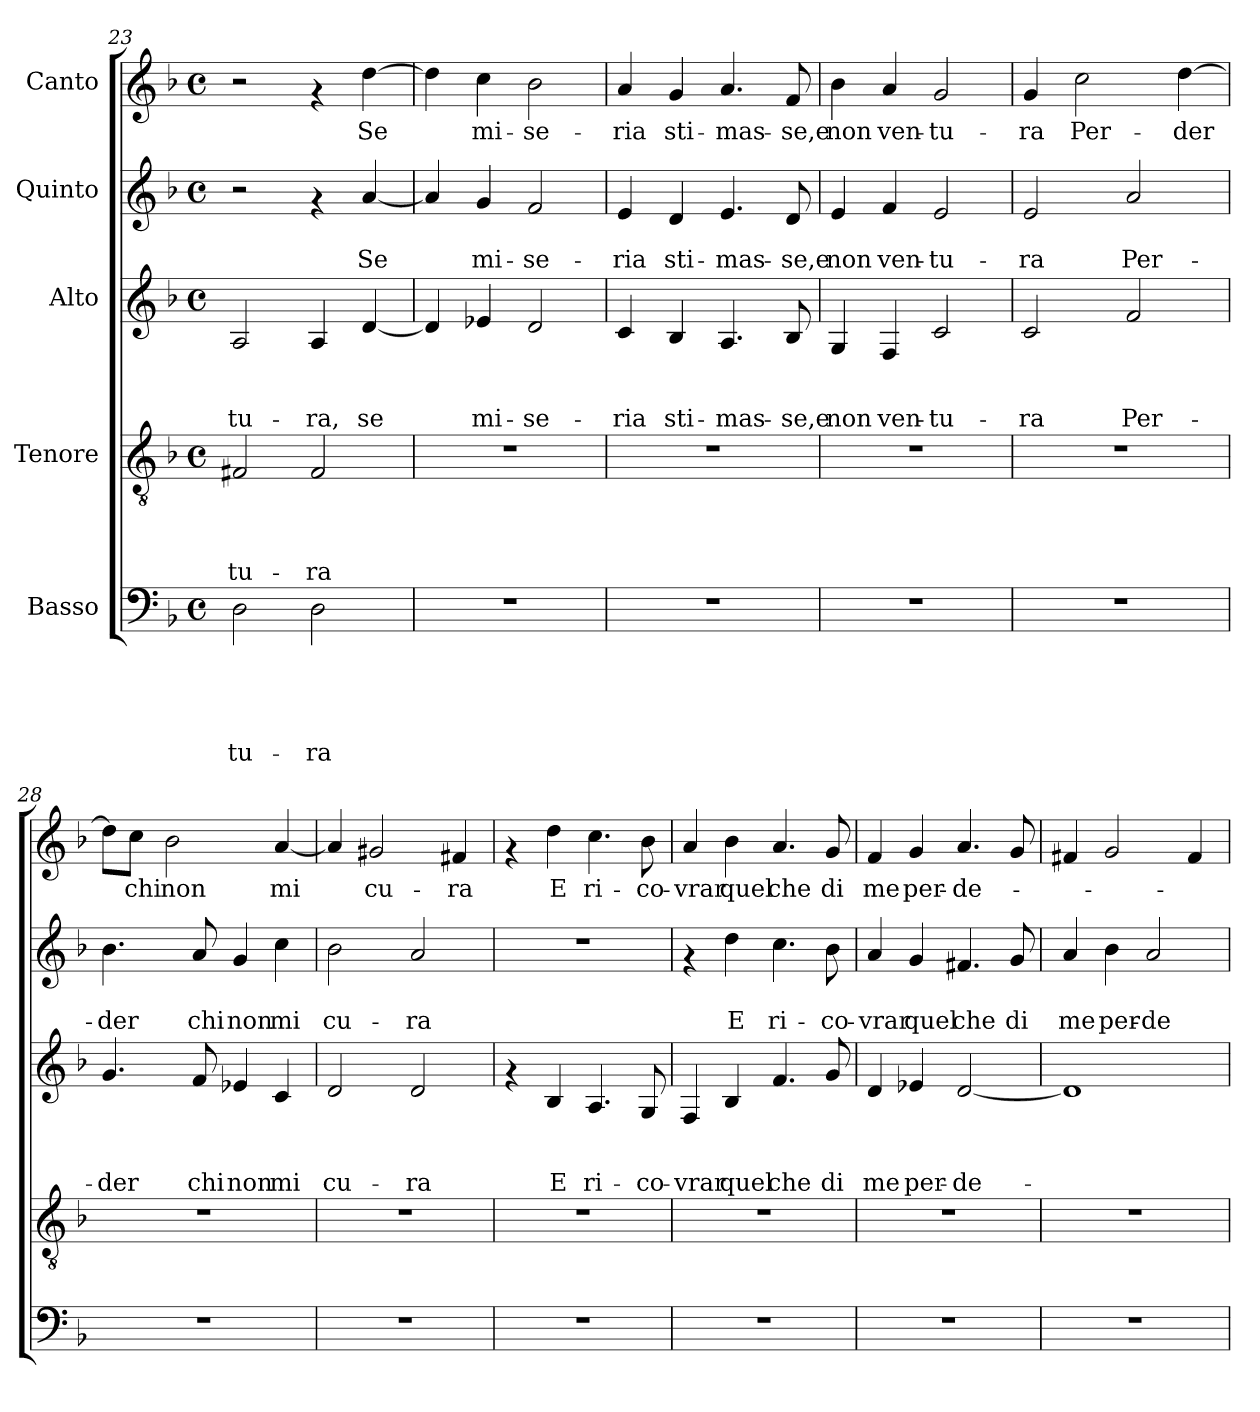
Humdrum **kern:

**kern	**text	**text	**text	**text	**text	**kern	**text	**text	**text	**text	**kern	**text	**text	**text	**kern	**text	**text	**kern	**text
*part5	*part5	*part5	*part5	*part5	*part5	*part4	*part4	*part4	*part4	*part4	*part3	*part3	*part3	*part3	*part2	*part2	*part2	*part1	*part1
*staff5	*staff5	*staff5	*staff5	*staff5	*staff5	*staff4	*staff4	*staff4	*staff4	*staff4	*staff3	*staff3	*staff3	*staff3	*staff2	*staff2	*staff2	*staff1	*staff1
*I"Basso	*	*	*	*	*	*I"Tenore	*	*	*	*	*I"Alto	*	*	*	*I"Quinto	*	*	*I"Canto	*
*clefF4	*	*	*	*	*	*clefGv2	*	*	*	*	*clefG2	*	*	*	*clefG2	*	*	*clefG2	*
*k[b-]	*	*	*	*	*	*k[b-]	*	*	*	*	*k[b-]	*	*	*	*k[b-]	*	*	*k[b-]	*
*F:	*	*	*	*	*	*F:	*	*	*	*	*F:	*	*	*	*F:	*	*	*F:	*
*M4/4	*	*	*	*	*	*M4/4	*	*	*	*	*M4/4	*	*	*	*M4/4	*	*	*M4/4	*
*met(c)	*	*	*	*	*	*met(c)	*	*	*	*	*met(c)	*	*	*	*met(c)	*	*	*met(c)	*
=23	=23	=23	=23	=23	=23	=23	=23	=23	=23	=23	=23	=23	=23	=23	=23	=23	=23	=23	=23
!	!	!	!	!	!LO:LY:b	!	!	!	!	!LO:LY:b	!	!	!	!LO:LY:b	!	!	!	!	!
2D\	.	.	.	.	-tu-	2F#X/	.	.	.	-tu-	2A/	.	.	-tu-	2r	.	.	2r	.
!	!	!	!	!	!LO:LY:b	!	!	!	!	!LO:LY:b	!	!	!	!LO:LY:b	!	!	!	!	!
2D\	.	.	.	.	-ra	2F#/	.	.	.	-ra	4A/	.	.	-ra,	4rf	.	.	4rf	.
!	!	!	!	!	!	!	!	!	!	!	!	!	!	!LO:LY:b	!	!	!LO:LY:b	!	!LO:LY:b
.	.	.	.	.	.	.	.	.	.	.	[<4d/	.	.	se	[<4a/	.	Se	[>4dd\	Se
=24	=24	=24	=24	=24	=24	=24	=24	=24	=24	=24	=24	=24	=24	=24	=24	=24	=24	=24	=24
1r	.	.	.	.	.	1r	.	.	.	.	4d/]	.	.	.	4a/]	.	.	4dd\]	.
!	!	!	!	!	!	!	!	!	!	!	!	!	!	!LO:LY:b	!	!	!LO:LY:b	!	!LO:LY:b
.	.	.	.	.	.	.	.	.	.	.	4e-X/	.	.	mi-	4g/	.	mi-	4cc\	mi-
!	!	!	!	!	!	!	!	!	!	!	!	!	!	!LO:LY:b	!	!	!LO:LY:b	!	!LO:LY:b
.	.	.	.	.	.	.	.	.	.	.	2d/	.	.	-se-	2f/	.	-se-	2b-\	-se-
!!LO:PB:g=z
=25	=25	=25	=25	=25	=25	=25	=25	=25	=25	=25	=25	=25	=25	=25	=25	=25	=25	=25	=25
!	!	!	!	!	!	!	!	!	!	!	!	!	!	!LO:LY:b	!	!	!LO:LY:b	!	!LO:LY:b
1r	.	.	.	.	.	1r	.	.	.	.	4c/	.	.	-ria	4e/	.	-ria	4a/	-ria
!	!	!	!	!	!	!	!	!	!	!	!	!	!	!LO:LY:b	!	!	!LO:LY:b	!	!LO:LY:b
.	.	.	.	.	.	.	.	.	.	.	4B-/	.	.	sti-	4d/	.	sti-	4g/	sti-
!	!	!	!	!	!	!	!	!	!	!	!	!	!	!LO:LY:b	!	!	!LO:LY:b	!	!LO:LY:b
.	.	.	.	.	.	.	.	.	.	.	4.A/	.	.	-mas-	4.e/	.	-mas-	4.a/	-mas-
!	!	!	!	!	!	!	!	!	!	!	!	!	!	!LO:LY:b	!	!	!LO:LY:b	!	!LO:LY:b
.	.	.	.	.	.	.	.	.	.	.	8B-/	.	.	-se,e	8d/	.	-se,e	8f/	-se,e
=26	=26	=26	=26	=26	=26	=26	=26	=26	=26	=26	=26	=26	=26	=26	=26	=26	=26	=26	=26
!	!	!	!	!	!	!	!	!	!	!	!	!	!	!LO:LY:b	!	!	!LO:LY:b	!	!LO:LY:b
1r	.	.	.	.	.	1r	.	.	.	.	4G/	.	.	non	4e/	.	non	4b-\	non
!	!	!	!	!	!	!	!	!	!	!	!	!	!	!LO:LY:b	!	!	!LO:LY:b	!	!LO:LY:b
.	.	.	.	.	.	.	.	.	.	.	4F/	.	.	ven-	4f/	.	ven-	4a/	ven-
!	!	!	!	!	!	!	!	!	!	!	!	!	!	!LO:LY:b	!	!	!LO:LY:b	!	!LO:LY:b
.	.	.	.	.	.	.	.	.	.	.	2c/	.	.	-tu-	2e/	.	-tu-	2g/	-tu-
=27	=27	=27	=27	=27	=27	=27	=27	=27	=27	=27	=27	=27	=27	=27	=27	=27	=27	=27	=27
!	!	!	!	!	!	!	!	!	!	!	!	!	!	!LO:LY:b	!	!	!LO:LY:b	!	!LO:LY:b
1r	.	.	.	.	.	1r	.	.	.	.	2c/	.	.	-ra	2e/	.	-ra	4g/	-ra
!	!	!	!	!	!	!	!	!	!	!	!	!	!	!	!	!	!	!	!LO:LY:b
.	.	.	.	.	.	.	.	.	.	.	.	.	.	.	.	.	.	2cc\	Per-
!	!	!	!	!	!	!	!	!	!	!	!	!	!	!LO:LY:b	!	!	!LO:LY:b	!	!
.	.	.	.	.	.	.	.	.	.	.	2f/	.	.	Per-	2a/	.	Per-	.	.
!	!	!	!	!	!	!	!	!	!	!	!	!	!	!	!	!	!	!	!LO:LY:b
.	.	.	.	.	.	.	.	.	.	.	.	.	.	.	.	.	.	[>4dd\	-der
=28	=28	=28	=28	=28	=28	=28	=28	=28	=28	=28	=28	=28	=28	=28	=28	=28	=28	=28	=28
!	!	!	!	!	!	!	!	!	!	!	!	!	!	!LO:LY:b	!	!	!LO:LY:b	!	!
1r	.	.	.	.	.	1r	.	.	.	.	4.g/	.	.	-der	4.b-\	.	-der	8dd\L]	.
!	!	!	!	!	!	!	!	!	!	!	!	!	!	!	!	!	!	!	!LO:LY:b
.	.	.	.	.	.	.	.	.	.	.	.	.	.	.	.	.	.	8cc\J	chi
!	!	!	!	!	!	!	!	!	!	!	!	!	!	!	!	!	!	!	!LO:LY:b
.	.	.	.	.	.	.	.	.	.	.	.	.	.	.	.	.	.	2b-\	non
!	!	!	!	!	!	!	!	!	!	!	!	!	!	!LO:LY:b	!	!	!LO:LY:b	!	!
.	.	.	.	.	.	.	.	.	.	.	8f/	.	.	chi	8a/	.	chi	.	.
!	!	!	!	!	!	!	!	!	!	!	!	!	!	!LO:LY:b	!	!	!LO:LY:b	!	!
.	.	.	.	.	.	.	.	.	.	.	4e-X/	.	.	non	4g/	.	non	.	.
!	!	!	!	!	!	!	!	!	!	!	!	!	!	!LO:LY:b	!	!	!LO:LY:b	!	!LO:LY:b
.	.	.	.	.	.	.	.	.	.	.	4c/	.	.	mi	4cc\	.	mi	[<4a/	mi
=29	=29	=29	=29	=29	=29	=29	=29	=29	=29	=29	=29	=29	=29	=29	=29	=29	=29	=29	=29
!	!	!	!	!	!	!	!	!	!	!	!	!	!	!LO:LY:b	!	!	!LO:LY:b	!	!
1r	.	.	.	.	.	1r	.	.	.	.	2d/	.	.	cu-	2b-\	.	cu-	4a/]	.
!	!	!	!	!	!	!	!	!	!	!	!	!	!	!	!	!	!	!	!LO:LY:b
.	.	.	.	.	.	.	.	.	.	.	.	.	.	.	.	.	.	2g#X/	cu-
!	!	!	!	!	!	!	!	!	!	!	!	!	!	!LO:LY:b	!	!	!LO:LY:b	!	!
.	.	.	.	.	.	.	.	.	.	.	2d/	.	.	-ra	2a/	.	-ra	.	.
!	!	!	!	!	!	!	!	!	!	!	!	!	!	!	!	!	!	!	!LO:LY:b
.	.	.	.	.	.	.	.	.	.	.	.	.	.	.	.	.	.	4f#X/	-ra
=30	=30	=30	=30	=30	=30	=30	=30	=30	=30	=30	=30	=30	=30	=30	=30	=30	=30	=30	=30
1r	.	.	.	.	.	1r	.	.	.	.	4rf	.	.	.	1r	.	.	4rf	.
!	!	!	!	!	!	!	!	!	!	!	!	!	!	!LO:LY:b	!	!	!	!	!LO:LY:b
.	.	.	.	.	.	.	.	.	.	.	4B-/	.	.	E	.	.	.	4dd\	E
!	!	!	!	!	!	!	!	!	!	!	!	!	!	!LO:LY:b	!	!	!	!	!LO:LY:b
.	.	.	.	.	.	.	.	.	.	.	4.A/	.	.	ri-	.	.	.	4.cc\	ri-
!	!	!	!	!	!	!	!	!	!	!	!	!	!	!LO:LY:b	!	!	!	!	!LO:LY:b
.	.	.	.	.	.	.	.	.	.	.	8G/	.	.	-co-	.	.	.	8b-\	-co-
=31	=31	=31	=31	=31	=31	=31	=31	=31	=31	=31	=31	=31	=31	=31	=31	=31	=31	=31	=31
!	!	!	!	!	!	!	!	!	!	!	!	!	!	!LO:LY:b	!	!	!	!	!LO:LY:b
1r	.	.	.	.	.	1r	.	.	.	.	4F/	.	.	-vrar	4rf	.	.	4a/	-vrar
!	!	!	!	!	!	!	!	!	!	!	!	!	!	!LO:LY:b	!	!	!LO:LY:b	!	!LO:LY:b
.	.	.	.	.	.	.	.	.	.	.	4B-/	.	.	quel	4dd\	.	E	4b-\	quel
!	!	!	!	!	!	!	!	!	!	!	!	!	!	!LO:LY:b	!	!	!LO:LY:b	!	!LO:LY:b
.	.	.	.	.	.	.	.	.	.	.	4.f/	.	.	che	4.cc\	.	ri-	4.a/	che
!	!	!	!	!	!	!	!	!	!	!	!	!	!	!LO:LY:b	!	!	!LO:LY:b	!	!LO:LY:b
.	.	.	.	.	.	.	.	.	.	.	8g/	.	.	di	8b-\	.	-co-	8g/	di
!!LO:LB:g=z
=32	=32	=32	=32	=32	=32	=32	=32	=32	=32	=32	=32	=32	=32	=32	=32	=32	=32	=32	=32
!	!	!	!	!	!	!	!	!	!	!	!	!	!	!LO:LY:b	!	!	!LO:LY:b	!	!LO:LY:b
1r	.	.	.	.	.	1r	.	.	.	.	4d/	.	.	me	4a/	.	-vrar	4f/	me
!	!	!	!	!	!	!	!	!	!	!	!	!	!	!LO:LY:b	!	!	!LO:LY:b	!	!LO:LY:b
.	.	.	.	.	.	.	.	.	.	.	4e-X/	.	.	per-	4g/	.	quel	4g/	per-
!	!	!	!	!	!	!	!	!	!	!	!	!	!	!LO:LY:b	!	!	!LO:LY:b	!	!LO:LY:b
.	.	.	.	.	.	.	.	.	.	.	[<2d/	.	.	-de-	4.f#X/	.	che	4.a/	-de-
!	!	!	!	!	!	!	!	!	!	!	!	!	!	!	!	!	!LO:LY:b	!	!
.	.	.	.	.	.	.	.	.	.	.	.	.	.	.	8g/	.	di	8g/	.
=33	=33	=33	=33	=33	=33	=33	=33	=33	=33	=33	=33	=33	=33	=33	=33	=33	=33	=33	=33
!	!	!	!	!	!	!	!	!	!	!	!	!	!	!	!	!	!LO:LY:b	!	!
1r	.	.	.	.	.	1r	.	.	.	.	1d]	.	.	.	4a/	.	me	4f#X/	.
!	!	!	!	!	!	!	!	!	!	!	!	!	!	!	!	!	!LO:LY:b	!	!
.	.	.	.	.	.	.	.	.	.	.	.	.	.	.	4b-\	.	per-	2g/	.
!	!	!	!	!	!	!	!	!	!	!	!	!	!	!	!	!	!LO:LY:b	!	!
.	.	.	.	.	.	.	.	.	.	.	.	.	.	.	2a/	.	-de-	.	.
.	.	.	.	.	.	.	.	.	.	.	.	.	.	.	.	.	.	4f#/	.
=	=	=	=	=	=	=	=	=	=	=	=	=	=	=	=	=	=	=	=
*-	*-	*-	*-	*-	*-	*-	*-	*-	*-	*-	*-	*-	*-	*-	*-	*-	*-	*-	*-
